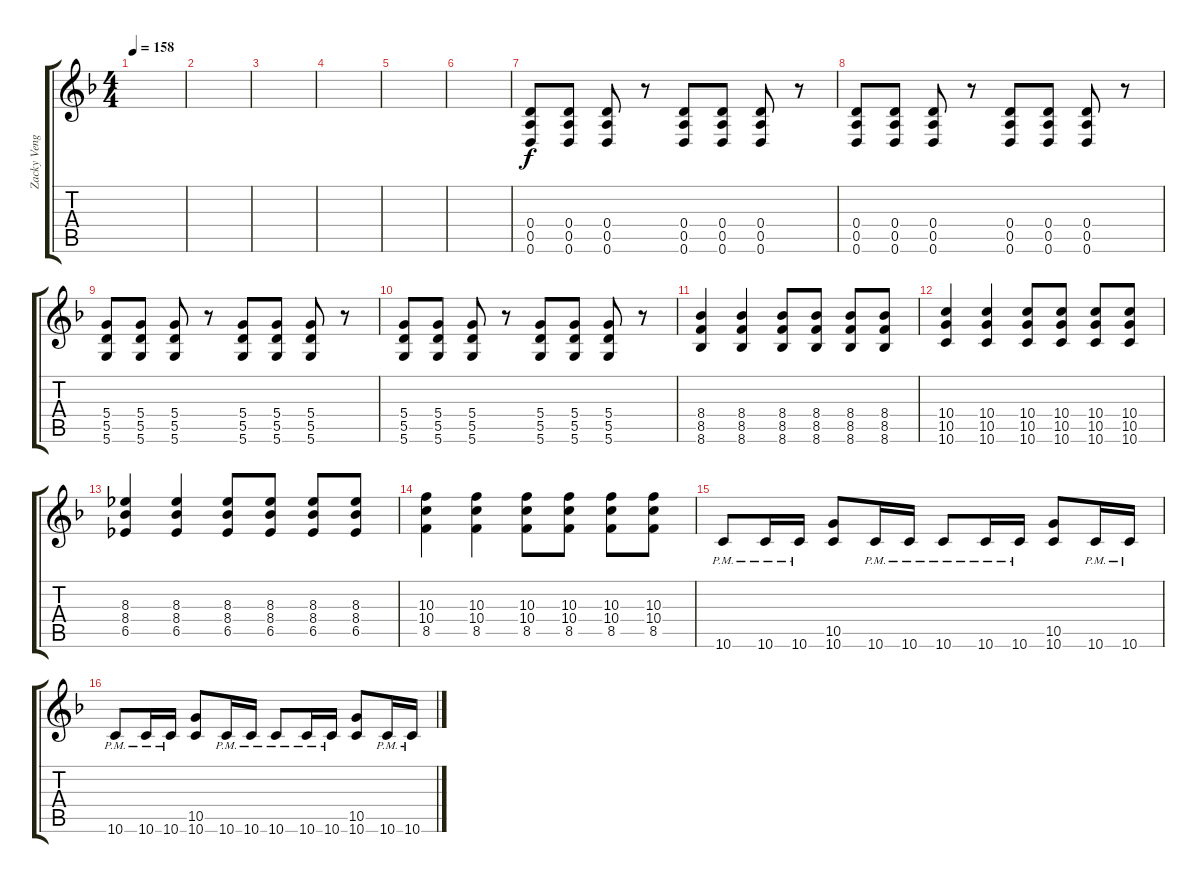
\track ("Zacky Vengeance" "Zacky Veng") {instrument distortionguitar}
\staff {score tabs}
\tuning (E4 B3 G3 D3 A2 D2) {hide}
\ts (4 4)
\tempo 158
\clef g2
\ks f
|
|
|
|
|
|
(0.4 0.5 0.6).8 (0.4 0.5 0.6).8 (0.4 0.5 0.6).8 r.8 (0.4 0.5 0.6).8 (0.4 0.5 0.6).8 (0.4 0.5 0.6).8 r.8 |
(0.4 0.5 0.6).8 (0.4 0.5 0.6).8 (0.4 0.5 0.6).8 r.8 (0.4 0.5 0.6).8 (0.4 0.5 0.6).8 (0.4 0.5 0.6).8 r.8 |
(5.4 5.5 5.6).8 (5.4 5.5 5.6).8 (5.4 5.5 5.6).8 r.8 (5.4 5.5 5.6).8 (5.4 5.5 5.6).8 (5.4 5.5 5.6).8 r.8 |
(5.4 5.5 5.6).8 (5.4 5.5 5.6).8 (5.4 5.5 5.6).8 r.8 (5.4 5.5 5.6).8 (5.4 5.5 5.6).8 (5.4 5.5 5.6).8 r.8 |
(8.4 8.5 8.6).4 (8.4 8.5 8.6).4 (8.4 8.5 8.6).8 (8.4 8.5 8.6).8 (8.4 8.5 8.6).8 (8.4 8.5 8.6).8 |
(10.4 10.5 10.6).4 (10.4 10.5 10.6).4 (10.4 10.5 10.6).8 (10.4 10.5 10.6).8 (10.4 10.5 10.6).8 (10.4 10.5 10.6).8 |
(8.3 8.4 6.5).4 (8.3 8.4 6.5).4 (8.3 8.4 6.5).8 (8.3 8.4 6.5).8 (8.3 8.4 6.5).8 (8.3 8.4 6.5).8 |
(10.3 10.4 8.5).4 (10.3 10.4 8.5).4 (10.3 10.4 8.5).8 (10.3 10.4 8.5).8 (10.3 10.4 8.5).8 (10.3 10.4 8.5).8 |
10.6{pm}.8 10.6{pm}.16 10.6{pm}.16 (10.5 10.6).8 10.6{pm}.16 10.6{pm}.16 10.6{pm}.8 10.6{pm}.16 10.6{pm}.16 (10.5 10.6).8 10.6{pm}.16 10.6{pm}.16 |
10.6{pm}.8 10.6{pm}.16 10.6{pm}.16 (10.5 10.6).8 10.6{pm}.16 10.6{pm}.16 10.6{pm}.8 10.6{pm}.16 10.6{pm}.16 (10.5 10.6).8 10.6{pm}.16 10.6{pm}.16
